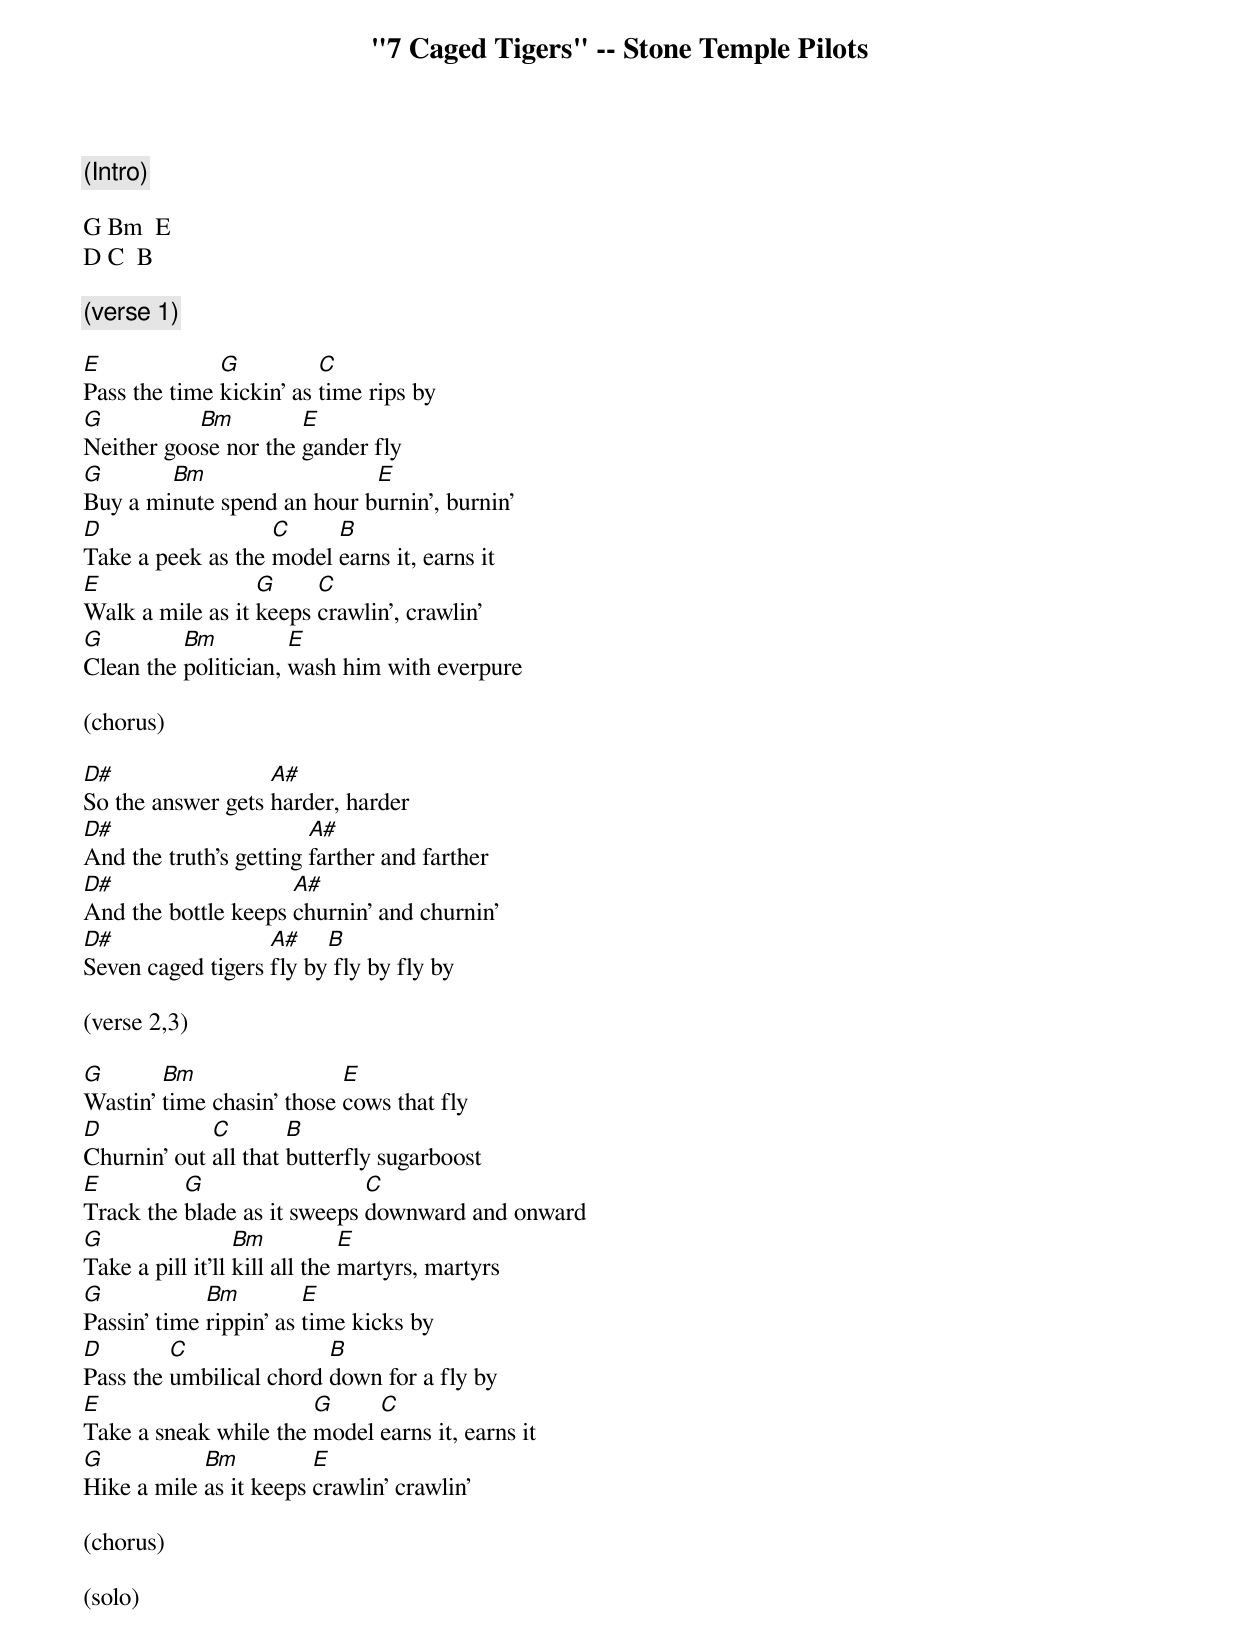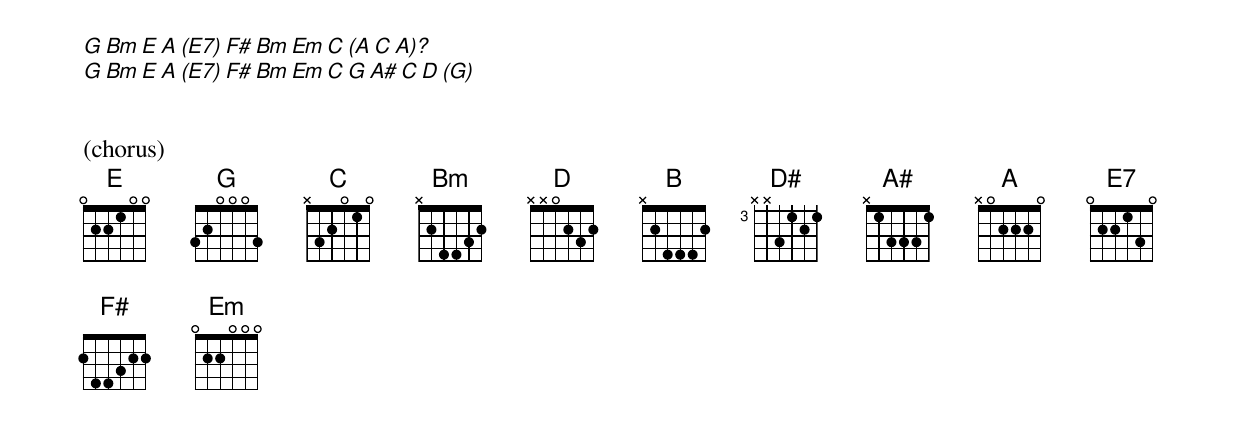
"7 Caged Tigers" -- Stone Temple Pilots

(Intro)

G Bm  E
D C  B

(verse 1)

E             G          C
Pass the time kickin' as time rips by
G          Bm         E
Neither goose nor the gander fly
G       Bm                  E
Buy a minute spend an hour burnin', burnin'
D                  C     B
Take a peek as the model earns it, earns it
E                 G     C
Walk a mile as it keeps crawlin', crawlin'
G         Bm          E
Clean the politician, wash him with everpure

(chorus)

D#                 A#
So the answer gets harder, harder
D#                      A#
And the truth's getting farther and farther
D#                   A#
And the bottle keeps churnin' and churnin'
D#                 A#    B
Seven caged tigers fly by fly by fly by

(verse 2,3)

G       Bm                 E
Wastin' time chasin' those cows that fly
D            C        B
Churnin' out all that butterfly sugarboost
E         G                  C
Track the blade as it sweeps downward and onward
G                 Bm           E
Take a pill it'll kill all the martyrs, martyrs
G            Bm         E
Passin' time rippin' as time kicks by
D        C               B
Pass the umbilical chord down for a fly by
E                      G     C
Take a sneak while the model earns it, earns it
G           Bm          E
Hike a mile as it keeps crawlin' crawlin'

(chorus)

(solo)

G Bm E  A (E7) F#  Bm Em C (A C A)?
G Bm E  A (E7) F#  Bm Em C G A# C D (G)


(chorus)
